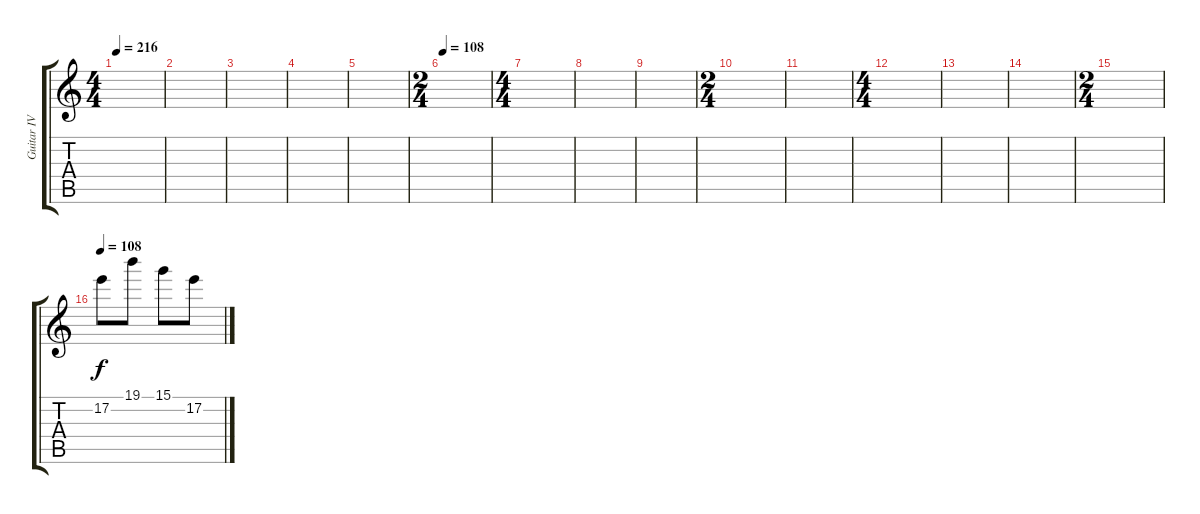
\track ("Guitar IV" "Guitar IV") {instrument distortionguitar}
\staff {score tabs}
\tuning (E4 B3 G3 D3 A2 E2) {hide}
\ts (4 4)
\tempo 216
\clef g2
\ks c
|
|
|
|
|
\ts (2 4)
\tempo 108
|
\ts (4 4)
|
|
|
\ts (2 4)
|
|
\ts (4 4)
|
|
|
\ts (2 4)
|
\tempo 108
17.2.8 19.1.8 15.1.8 17.2.8
